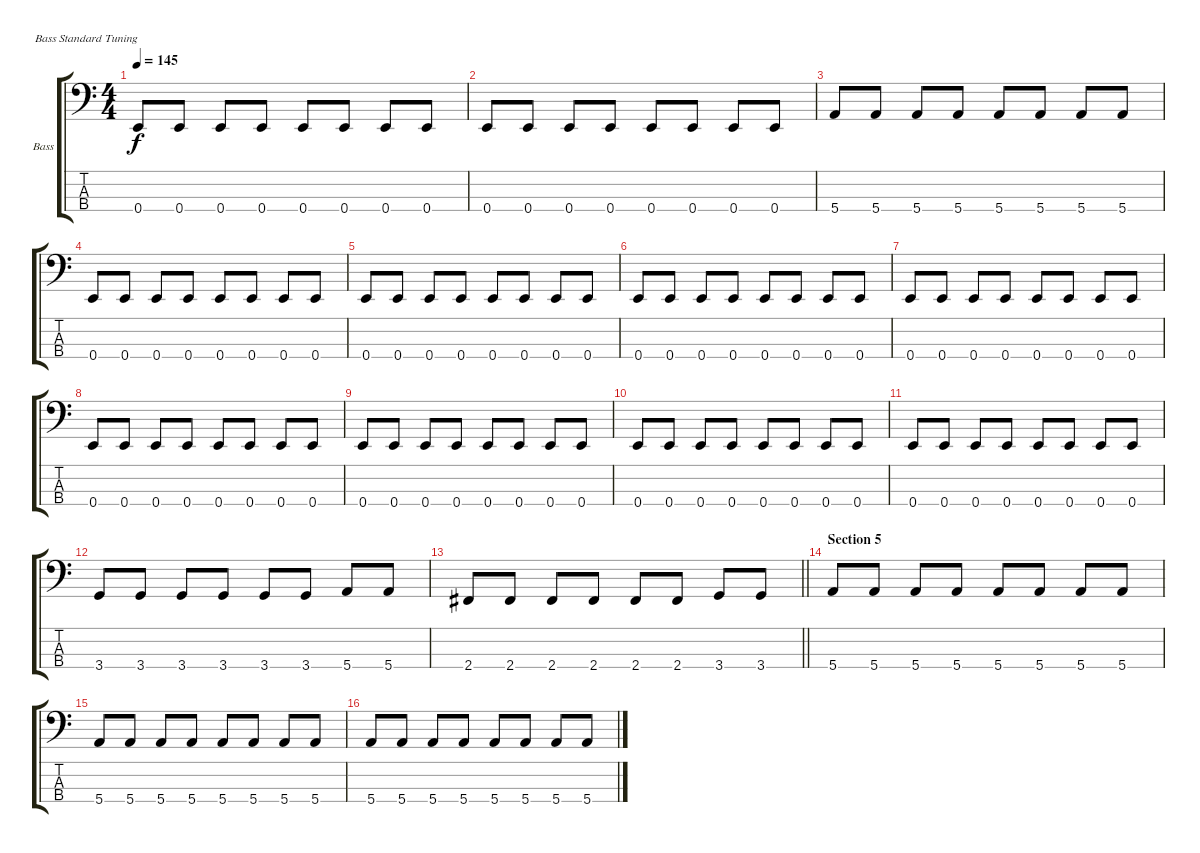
\defaultSystemsLayout 4
\bracketExtendMode groupsimilarinstruments
\firstSystemTrackNameOrientation horizontal
\otherSystemsTrackNameOrientation horizontal
\track ("Bass" "Bass") {instrument electricbassfinger}
\staff {score tabs}
\tuning (G2 D2 A1 E1)
\ts (4 4)
\tempo 145
\clef f4
\scale
0.333333
\ks c
0.4.8{dy f} 0.4.8 0.4.8 0.4.8 0.4.8 0.4.8 0.4.8 0.4.8 |
\scale
0.333333 0.4.8 0.4.8 0.4.8 0.4.8 0.4.8 0.4.8 0.4.8 0.4.8 |
\scale
0.333333 5.4.8 5.4.8 5.4.8 5.4.8 5.4.8 5.4.8 5.4.8 5.4.8 |
\scale
0.333333 0.4.8 0.4.8 0.4.8 0.4.8 0.4.8 0.4.8 0.4.8 0.4.8 |
\scale
0.333333 0.4.8 0.4.8 0.4.8 0.4.8 0.4.8 0.4.8 0.4.8 0.4.8 |
\scale
0.333333 0.4.8 0.4.8 0.4.8 0.4.8 0.4.8 0.4.8 0.4.8 0.4.8 |
\scale
0.333333 0.4.8 0.4.8 0.4.8 0.4.8 0.4.8 0.4.8 0.4.8 0.4.8 |
\scale
0.333333 0.4.8 0.4.8 0.4.8 0.4.8 0.4.8 0.4.8 0.4.8 0.4.8 |
\scale
0.333333 0.4.8 0.4.8 0.4.8 0.4.8 0.4.8 0.4.8 0.4.8 0.4.8 |
\scale
0.333333 0.4.8 0.4.8 0.4.8 0.4.8 0.4.8 0.4.8 0.4.8 0.4.8 |
\scale
0.333333 0.4.8 0.4.8 0.4.8 0.4.8 0.4.8 0.4.8 0.4.8 0.4.8 |
\scale
0.333333 3.4.8 3.4.8 3.4.8 3.4.8 3.4.8 3.4.8 5.4.8 5.4.8 |
\scale
0.333333
\barLineRight lightlight
2.4.8 2.4.8 2.4.8 2.4.8 2.4.8 2.4.8 3.4.8 3.4.8 |
\section ("" "Section 5")
\scale
0.333333 5.4.8 5.4.8 5.4.8 5.4.8 5.4.8 5.4.8 5.4.8 5.4.8 |
\scale
0.333333 5.4.8 5.4.8 5.4.8 5.4.8 5.4.8 5.4.8 5.4.8 5.4.8 |
\scale
0.333333 5.4.8 5.4.8 5.4.8 5.4.8 5.4.8 5.4.8 5.4.8 5.4.8
